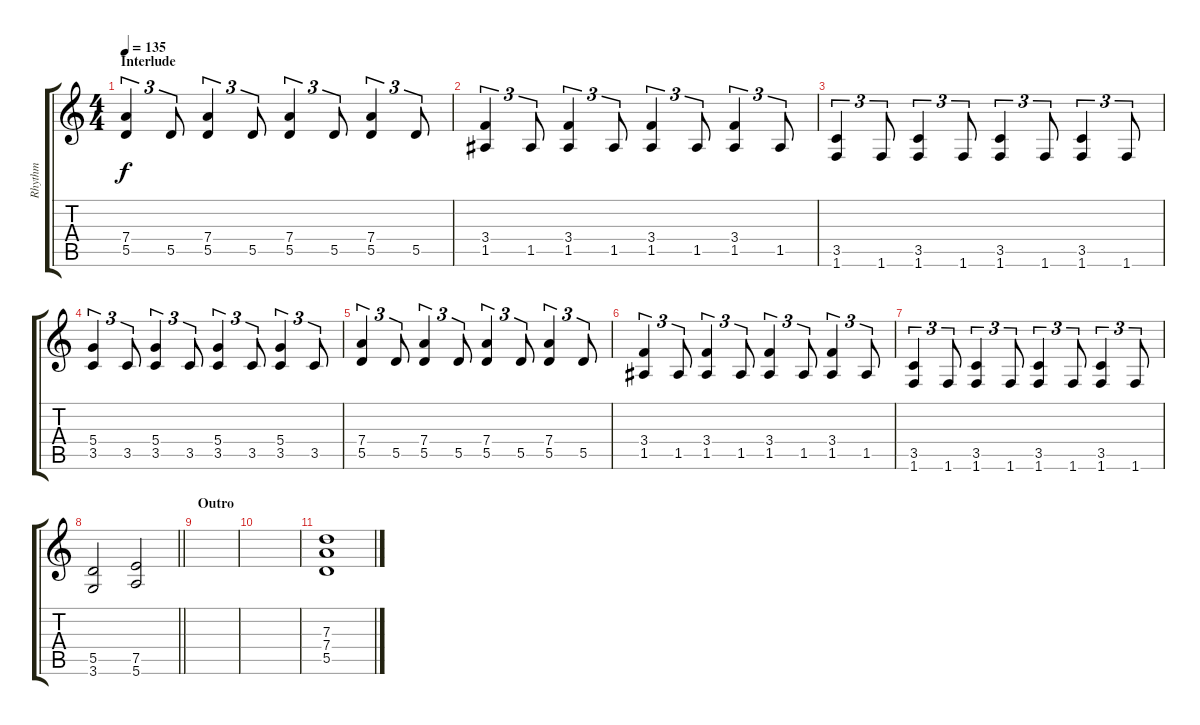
\track ("Rhythm" "Rhythm") {instrument distortionguitar}
\staff {score tabs}
\tuning (E4 B3 G3 D3 A2 E2) {hide}
\ts (4 4)
\section ("" "Interlude")
\tempo 135
\clef g2
\ks c
(7.4 5.5).4{tu (3 2) dy f} 5.5.8{tu (3 2)} (7.4 5.5).4{tu (3 2)} 5.5.8{tu (3 2)} (7.4 5.5).4{tu (3 2)} 5.5.8{tu (3 2)} (7.4 5.5).4{tu (3 2)} 5.5.8{tu (3 2)} |
(3.4 1.5).4{tu (3 2)} 1.5.8{tu (3 2)} (3.4 1.5).4{tu (3 2)} 1.5.8{tu (3 2)} (3.4 1.5).4{tu (3 2)} 1.5.8{tu (3 2)} (3.4 1.5).4{tu (3 2)} 1.5.8{tu (3 2)} |
(3.5 1.6).4{tu (3 2)} 1.6.8{tu (3 2)} (3.5 1.6).4{tu (3 2)} 1.6.8{tu (3 2)} (3.5 1.6).4{tu (3 2)} 1.6.8{tu (3 2)} (3.5 1.6).4{tu (3 2)} 1.6.8{tu (3 2)} |
(5.4 3.5).4{tu (3 2)} 3.5.8{tu (3 2)} (5.4 3.5).4{tu (3 2)} 3.5.8{tu (3 2)} (5.4 3.5).4{tu (3 2)} 3.5.8{tu (3 2)} (5.4 3.5).4{tu (3 2)} 3.5.8{tu (3 2)} |
(7.4 5.5).4{tu (3 2)} 5.5.8{tu (3 2)} (7.4 5.5).4{tu (3 2)} 5.5.8{tu (3 2)} (7.4 5.5).4{tu (3 2)} 5.5.8{tu (3 2)} (7.4 5.5).4{tu (3 2)} 5.5.8{tu (3 2)} |
(3.4 1.5).4{tu (3 2)} 1.5.8{tu (3 2)} (3.4 1.5).4{tu (3 2)} 1.5.8{tu (3 2)} (3.4 1.5).4{tu (3 2)} 1.5.8{tu (3 2)} (3.4 1.5).4{tu (3 2)} 1.5.8{tu (3 2)} |
(3.5 1.6).4{tu (3 2)} 1.6.8{tu (3 2)} (3.5 1.6).4{tu (3 2)} 1.6.8{tu (3 2)} (3.5 1.6).4{tu (3 2)} 1.6.8{tu (3 2)} (3.5 1.6).4{tu (3 2)} 1.6.8{tu (3 2)} |
\barLineRight lightlight
(5.5 3.6).2 (7.5 5.6).2 |
\section ("" "Outro")
|
|
(7.3 7.4 5.5).1
